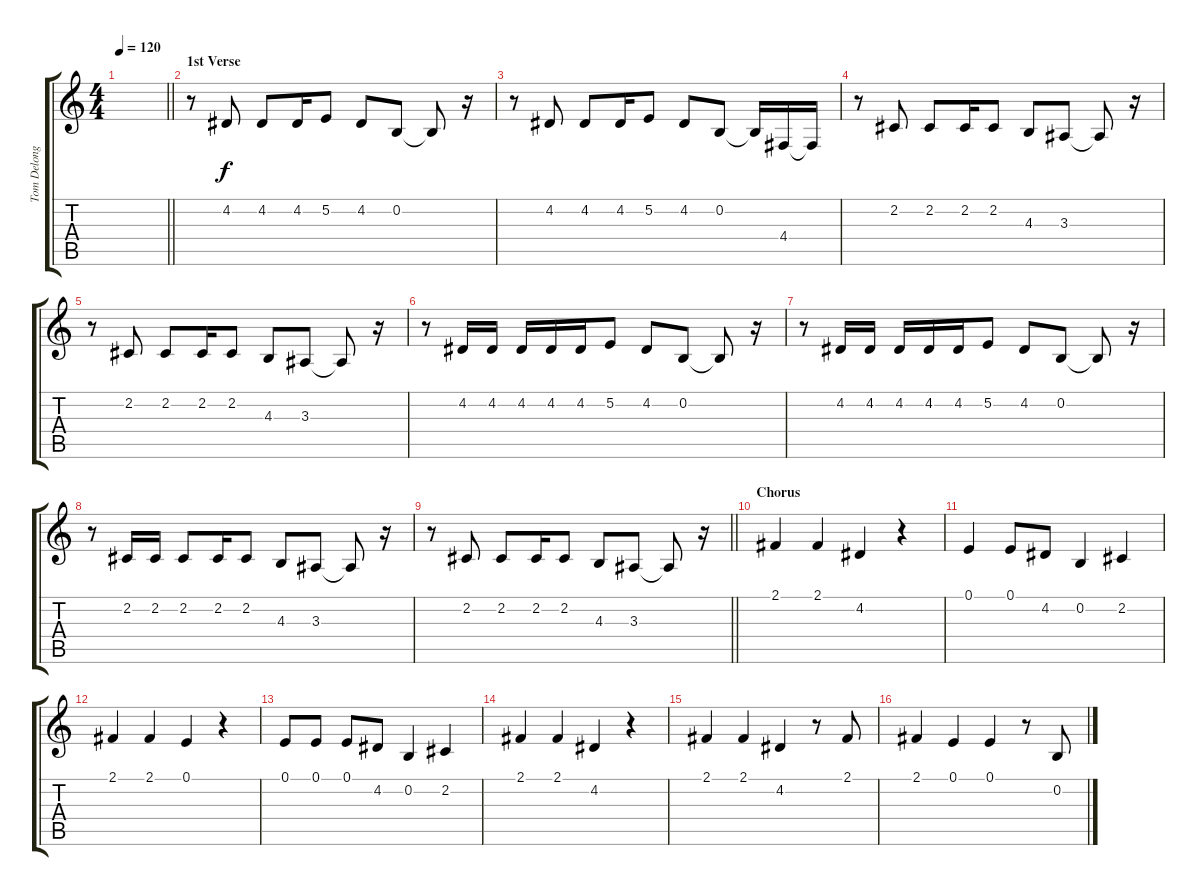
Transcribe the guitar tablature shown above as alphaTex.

\track ("Tom Delonge - Vocals" "Tom Delong") {instrument lead6voice}
\staff {score tabs}
\tuning (E4 B3 G3 D3 A2 E2) {hide}
\ts (4 4)
\tempo 120
\clef g2
\barLineRight lightlight
\ks c
|
\section ("" "1st Verse")
r.8 4.2.8 4.2.8 4.2.16 5.2.8 4.2.8 0.2.8 0.2{t}.8 r.16 |
r.8 4.2.8 4.2.8 4.2.16 5.2.8 4.2.8 0.2.8 0.2{t}.16 4.4.16 4.4{t}.16 |
r.8 2.2.8 2.2.8 2.2.16 2.2.8 4.3.8 3.3.8 3.3{t}.8 r.16 |
r.8 2.2.8 2.2.8 2.2.16 2.2.8 4.3.8 3.3.8 3.3{t}.8 r.16 |
r.8 4.2.16 4.2.16 4.2.16 4.2.16 4.2.16 5.2.8 4.2.8 0.2.8 0.2{t}.8 r.16 |
r.8 4.2.16 4.2.16 4.2.16 4.2.16 4.2.16 5.2.8 4.2.8 0.2.8 0.2{t}.8 r.16 |
r.8 2.2.16 2.2.16 2.2.8 2.2.16 2.2.8 4.3.8 3.3.8 3.3{t}.8 r.16 |
\barLineRight lightlight
r.8 2.2.8 2.2.8 2.2.16 2.2.8 4.3.8 3.3.8 3.3{t}.8 r.16 |
\section ("" "Chorus")
2.1.4 2.1.4 4.2.4 r.4 |
0.1.4 0.1.8 4.2.8 0.2.4 2.2.4 |
2.1.4 2.1.4 0.1.4 r.4 |
0.1.8 0.1.8 0.1.8 4.2.8 0.2.4 2.2.4 |
2.1.4 2.1.4 4.2.4 r.4 |
2.1.4 2.1.4 4.2.4 r.8 2.1.8 |
2.1.4 0.1.4 0.1.4 r.8 0.2.8
